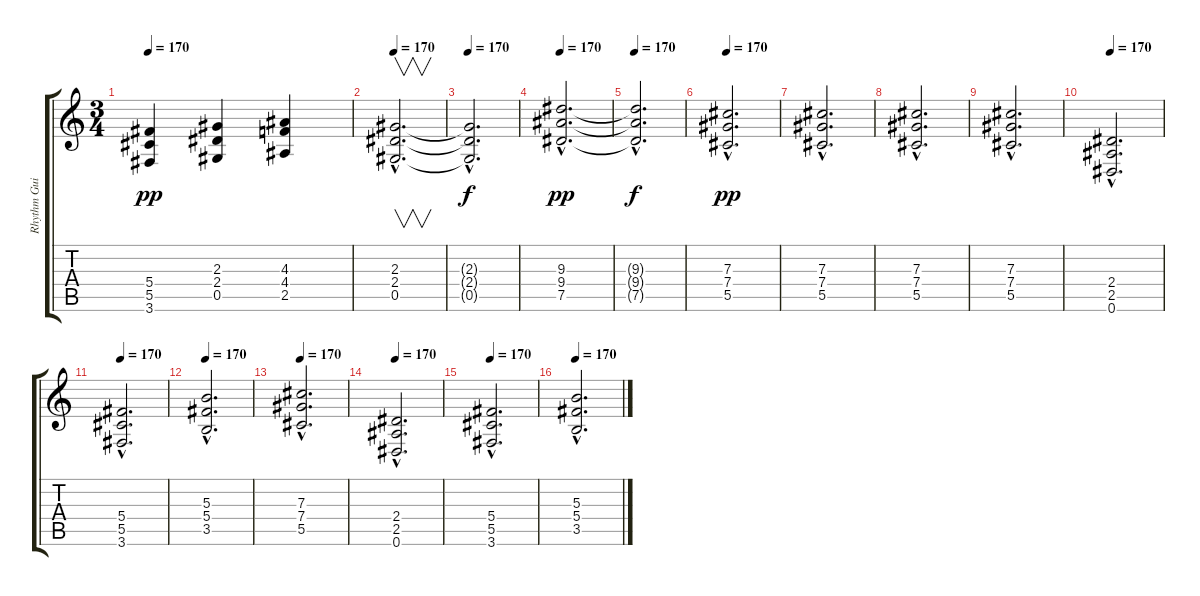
\track ("Rhythm Guitar " "Rhythm Gui") {instrument distortionguitar}
\staff {score tabs}
\tuning (Eb4 Bb3 Gb3 Db3 Ab2 Eb2) {hide}
\ts (3 4)
\tempo 170
\clef g2
\ks c
(5.4 5.5 3.6).4{dy pp} (2.3 2.4 0.5).4 (4.3 4.4 2.5).4 |
\tempo 170
(2.3{hac} 2.4{hac} 0.5{hac}).2{v d volume 15 instrument distortionguitar} |
\tempo 170
(2.3{hac t} 2.4{hac t} 0.5{hac t}).2{d dy f} |
\tempo 170
(9.3{hac} 9.4{hac} 7.5{hac}).2{d dy pp} |
\tempo 170
(9.3{hac t} 9.4{hac t} 7.5{hac t}).2{d dy f} |
\tempo 170
(7.3{hac} 7.4{hac} 5.5{hac}).2{d dy pp} |
(7.3{hac} 7.4{hac} 5.5{hac}).2{d} |
(7.3{hac} 7.4{hac} 5.5{hac}).2{d} |
(7.3{hac} 7.4{hac} 5.5{hac}).2{d} |
\tempo 170
(2.4{hac} 2.5{hac} 0.6{hac}).2{d volume 15 instrument distortionguitar} |
\tempo 170
(5.4{hac} 5.5{hac} 3.6{hac}).2{d} |
\tempo 170
(5.3{hac} 5.4{hac} 3.5{hac}).2{d} |
\tempo 170
(7.3{hac} 7.4{hac} 5.5{hac}).2{d} |
\tempo 170
(2.4{hac} 2.5{hac} 0.6{hac}).2{d} |
\tempo 170
(5.4{hac} 5.5{hac} 3.6{hac}).2{d} |
\tempo 170
(5.3{hac} 5.4{hac} 3.5{hac}).2{d}
